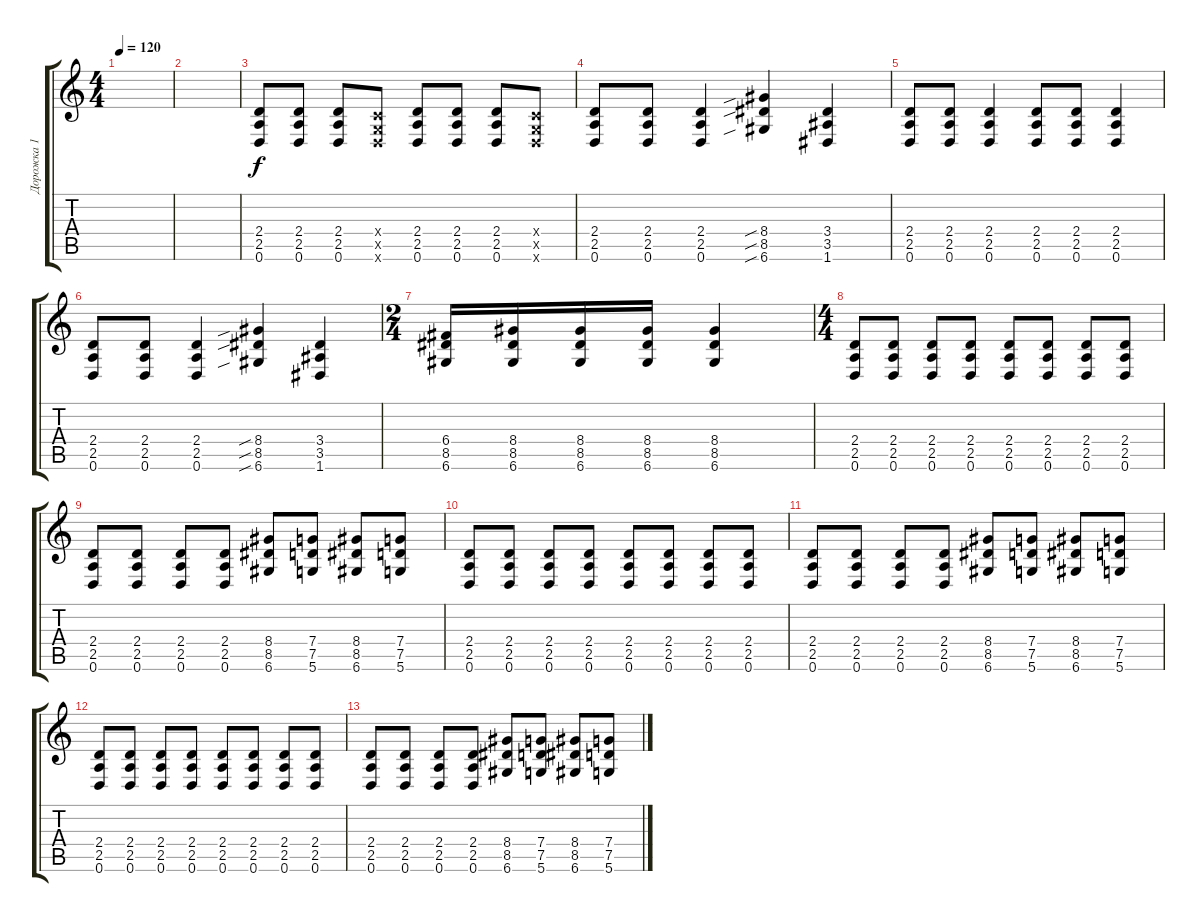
\track ("Дорожка 1" "Дорожка 1") {instrument distortionguitar}
\staff {score tabs}
\tuning (D4 A3 F3 C3 G2 D2) {hide}
\ts (4 4)
\tempo 120
\clef g2
\ks c
|
|
(2.4 2.5 0.6).8 (2.4 2.5 0.6).8 (2.4 2.5 0.6).8 (0.4{x} 0.5{x} 0.6{x}).8 (2.4 2.5 0.6).8 (2.4 2.5 0.6).8 (2.4 2.5 0.6).8 (0.4{x} 0.5{x} 0.6{x}).8 |
(2.4 2.5 0.6).8 (2.4 2.5 0.6).8 (2.4 2.5 0.6).4 (8.4{sib} 8.5{sib} 6.6{sib}).4 (3.4 3.5 1.6).4 |
(2.4 2.5 0.6).8 (2.4 2.5 0.6).8 (2.4 2.5 0.6).4 (2.4 2.5 0.6).8 (2.4 2.5 0.6).8 (2.4 2.5 0.6).4 |
(2.4 2.5 0.6).8 (2.4 2.5 0.6).8 (2.4 2.5 0.6).4 (8.4{sib} 8.5{sib} 6.6{sib}).4 (3.4 3.5 1.6).4 |
\ts (2 4)
(6.4 8.5 6.6).16 (8.4 8.5 6.6).16 (8.4 8.5 6.6).16 (8.4 8.5 6.6).16 (8.4 8.5 6.6).4 |
\ts (4 4)
(2.4 2.5 0.6).8 (2.4 2.5 0.6).8 (2.4 2.5 0.6).8 (2.4 2.5 0.6).8 (2.4 2.5 0.6).8 (2.4 2.5 0.6).8 (2.4 2.5 0.6).8 (2.4 2.5 0.6).8 |
(2.4 2.5 0.6).8 (2.4 2.5 0.6).8 (2.4 2.5 0.6).8 (2.4 2.5 0.6).8 (8.4 8.5 6.6).8 (7.4 7.5 5.6).8 (8.4 8.5 6.6).8 (7.4 7.5 5.6).8 |
(2.4 2.5 0.6).8 (2.4 2.5 0.6).8 (2.4 2.5 0.6).8 (2.4 2.5 0.6).8 (2.4 2.5 0.6).8 (2.4 2.5 0.6).8 (2.4 2.5 0.6).8 (2.4 2.5 0.6).8 |
(2.4 2.5 0.6).8 (2.4 2.5 0.6).8 (2.4 2.5 0.6).8 (2.4 2.5 0.6).8 (8.4 8.5 6.6).8 (7.4 7.5 5.6).8 (8.4 8.5 6.6).8 (7.4 7.5 5.6).8 |
(2.4 2.5 0.6).8 (2.4 2.5 0.6).8 (2.4 2.5 0.6).8 (2.4 2.5 0.6).8 (2.4 2.5 0.6).8 (2.4 2.5 0.6).8 (2.4 2.5 0.6).8 (2.4 2.5 0.6).8 |
(2.4 2.5 0.6).8 (2.4 2.5 0.6).8 (2.4 2.5 0.6).8 (2.4 2.5 0.6).8 (8.4 8.5 6.6).8 (7.4 7.5 5.6).8 (8.4 8.5 6.6).8 (7.4 7.5 5.6).8
